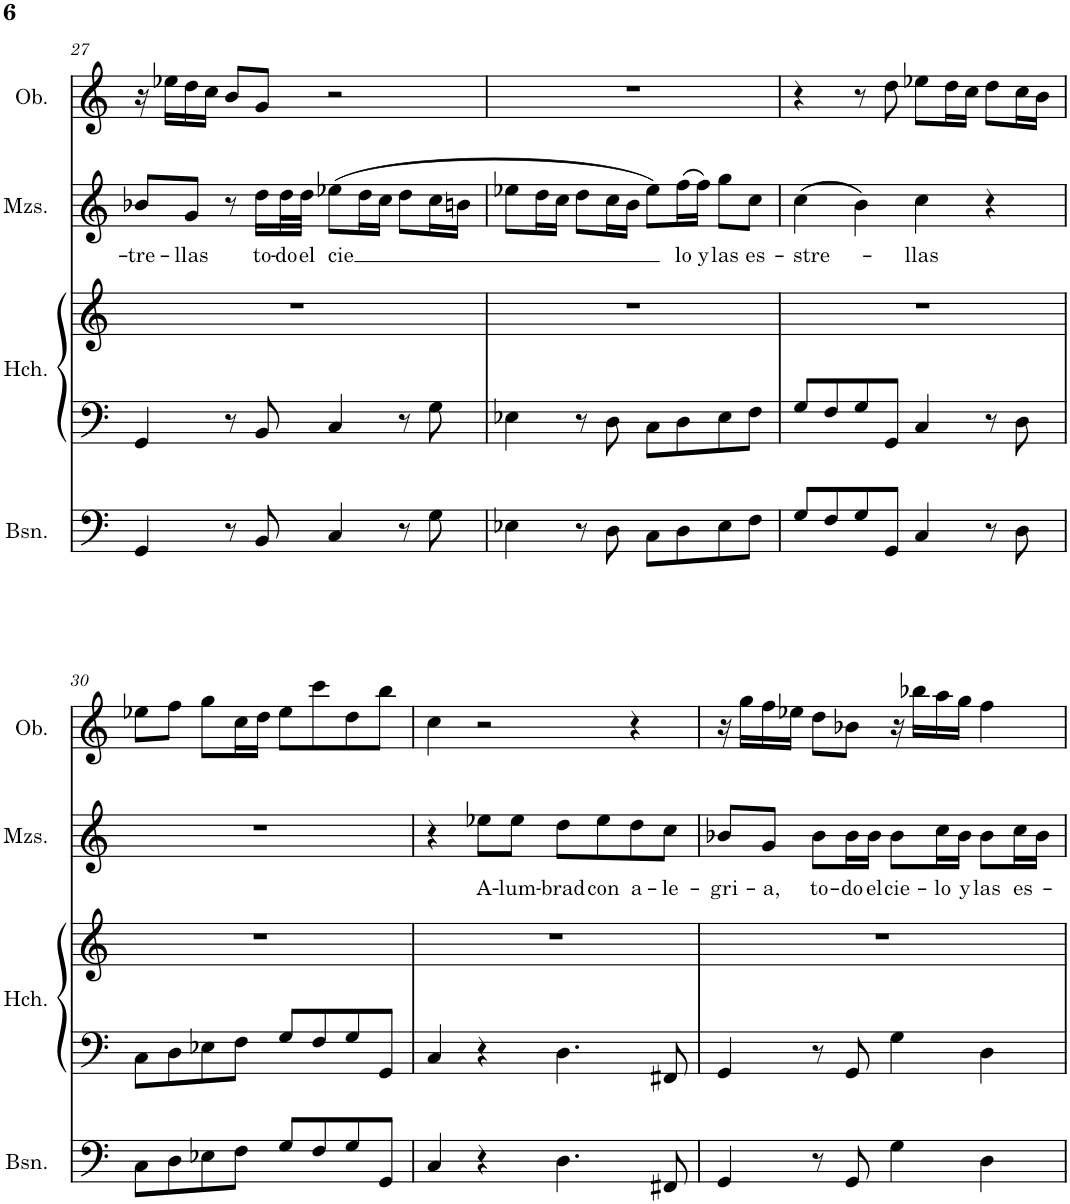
**kern	**kern	**kern	**kern	**text	**kern
*part4	*part3	*part3	*part2	*part2	*part1
*staff5	*staff4	*staff3	*staff2	*staff2	*staff1
*I"Bassoon	*I"Harpsichord	*	*I"Mezzo-soprano	*	*I"Oboe
*I'Bsn.	*I'Hch.	*	*I'Mzs.	*	*I'Ob.
!!LO:PB:g=z
*clefF4	*clefF4	*clefG2	*clefG2	*	*clefG2
*k[]	*k[]	*k[]	*k[]	*	*k[]
*M4/4	*M4/4	*M4/4	*M4/4	*	*M4/4
=27	=27	=27	=27	=27	=27
!	!	!	!	!LO:LY:b	!
4GG/	4GG/	1r	8b-X/L	-tre-	16r
.	.	.	.	.	16ee-X\LL
!	!	!	!	!LO:LY:b	!
.	.	.	8g/J	-llas	16dd\
.	.	.	.	.	16cc\JJ
8r	8r	.	8r	.	8b/L
!	!	!	!	!LO:LY:b	!
8BB/	8BB/	.	16dd\LL	to-	8g/J
!	!	!	!	!LO:LY:b	!
.	.	.	32dd\L	-do	.
!	!	!	!	!LO:LY:b	!
.	.	.	32dd\JJJ	el	.
!	!	!	!	!LO:LY:b	!
4C/	4C/	.	(8ee-X\L	cie	2r
.	.	.	16dd\L	.	.
.	.	.	16cc\JJ	.	.
8r	8r	.	8dd\L	.	.
8G\	8G\	.	16cc\L	.	.
.	.	.	16bn\JJ	.	.
=28	=28	=28	=28	=28	=28
4E-X\	4E-X\	1r	8ee-X\L	.	1r
.	.	.	16dd\L	.	.
.	.	.	16cc\JJ	.	.
8r	8r	.	8dd\L	.	.
8D\	8D\	.	16cc\L	.	.
.	.	.	16b\JJ	.	.
8C\L	8C\L	.	8ee-\L)	.	.
!	!	!	!	!LO:LY:b	!
8D\	8D\	.	(16ff\L	lo	.
!	!	!	!	!LO:LY:b	!
.	.	.	16ff\JJ)	y	.
!	!	!	!	!LO:LY:b	!
8E-\	8E-\	.	8gg\L	las	.
!	!	!	!	!LO:LY:b	!
8F\J	8F\J	.	8cc\J	es-	.
=29	=29	=29	=29	=29	=29
!	!	!	!	!LO:LY:b	!
8G/L	8G/L	1r	(4cc\	-stre-	4r
8F/	8F/	.	.	.	.
8G/	8G/	.	4b\)	.	8r
8GG/J	8GG/J	.	.	.	8dd\
!	!	!	!	!LO:LY:b	!
4C/	4C/	.	4cc\	-llas	8ee-X\L
.	.	.	.	.	16dd\L
.	.	.	.	.	16cc\JJ
8r	8r	.	4r	.	8dd\L
8D\	8D\	.	.	.	16cc\L
.	.	.	.	.	16b\JJ
!!LO:LB:g=z
=30	=30	=30	=30	=30	=30
8C\L	8C\L	1r	1r	.	8ee-X\L
8D\	8D\	.	.	.	8ff\J
8E-X\	8E-X\	.	.	.	8gg\L
8F\J	8F\J	.	.	.	16cc\L
.	.	.	.	.	16dd\JJ
8G/L	8G/L	.	.	.	8ee-\L
8F/	8F/	.	.	.	8ccc\
8G/	8G/	.	.	.	8dd\
8GG/J	8GG/J	.	.	.	8bb\J
=31	=31	=31	=31	=31	=31
4C/	4C/	1r	4r	.	4cc\
!	!	!	!	!LO:LY:b	!
4r	4r	.	8ee-X\L	A-	2r
!	!	!	!	!LO:LY:b	!
.	.	.	8ee-\J	-lum-	.
!	!	!	!	!LO:LY:b	!
4.D\	4.D\	.	8dd\L	-brad	.
!	!	!	!	!LO:LY:b	!
.	.	.	8ee-\	con	.
!	!	!	!	!LO:LY:b	!
.	.	.	8dd\	a-	4r
!	!	!	!	!LO:LY:b	!
8FF#X/	8FF#X/	.	8cc\J	-le-	.
=32	=32	=32	=32	=32	=32
!	!	!	!	!LO:LY:b	!
4GG/	4GG/	1r	8b-X/L	-gri-	16r
.	.	.	.	.	16gg\LL
!	!	!	!	!LO:LY:b	!
.	.	.	8g/J	-a,	16ff\
.	.	.	.	.	16ee-X\JJ
!	!	!	!	!LO:LY:b	!
8r	8r	.	8b-\L	to-	8dd\L
!	!	!	!	!LO:LY:b	!
8GG/	8GG/	.	16b-\L	-do	8b-X\J
!	!	!	!	!LO:LY:b	!
.	.	.	16b-\JJ	el	.
!	!	!	!	!LO:LY:b	!
4G\	4G\	.	8b-\L	cie-	16r
.	.	.	.	.	16bb-X\LL
!	!	!	!	!LO:LY:b	!
.	.	.	16cc\L	-lo	16aa\
!	!	!	!	!LO:LY:b	!
.	.	.	16b-\JJ	y	16gg\JJ
!	!	!	!	!LO:LY:b	!
4D\	4D\	.	8b-\L	las	4ff\
!	!	!	!	!LO:LY:b	!
.	.	.	16cc\L	es-	.
.	.	.	16b-\JJ	.	.
=	=	=	=	=	=
*-	*-	*-	*-	*-	*-
